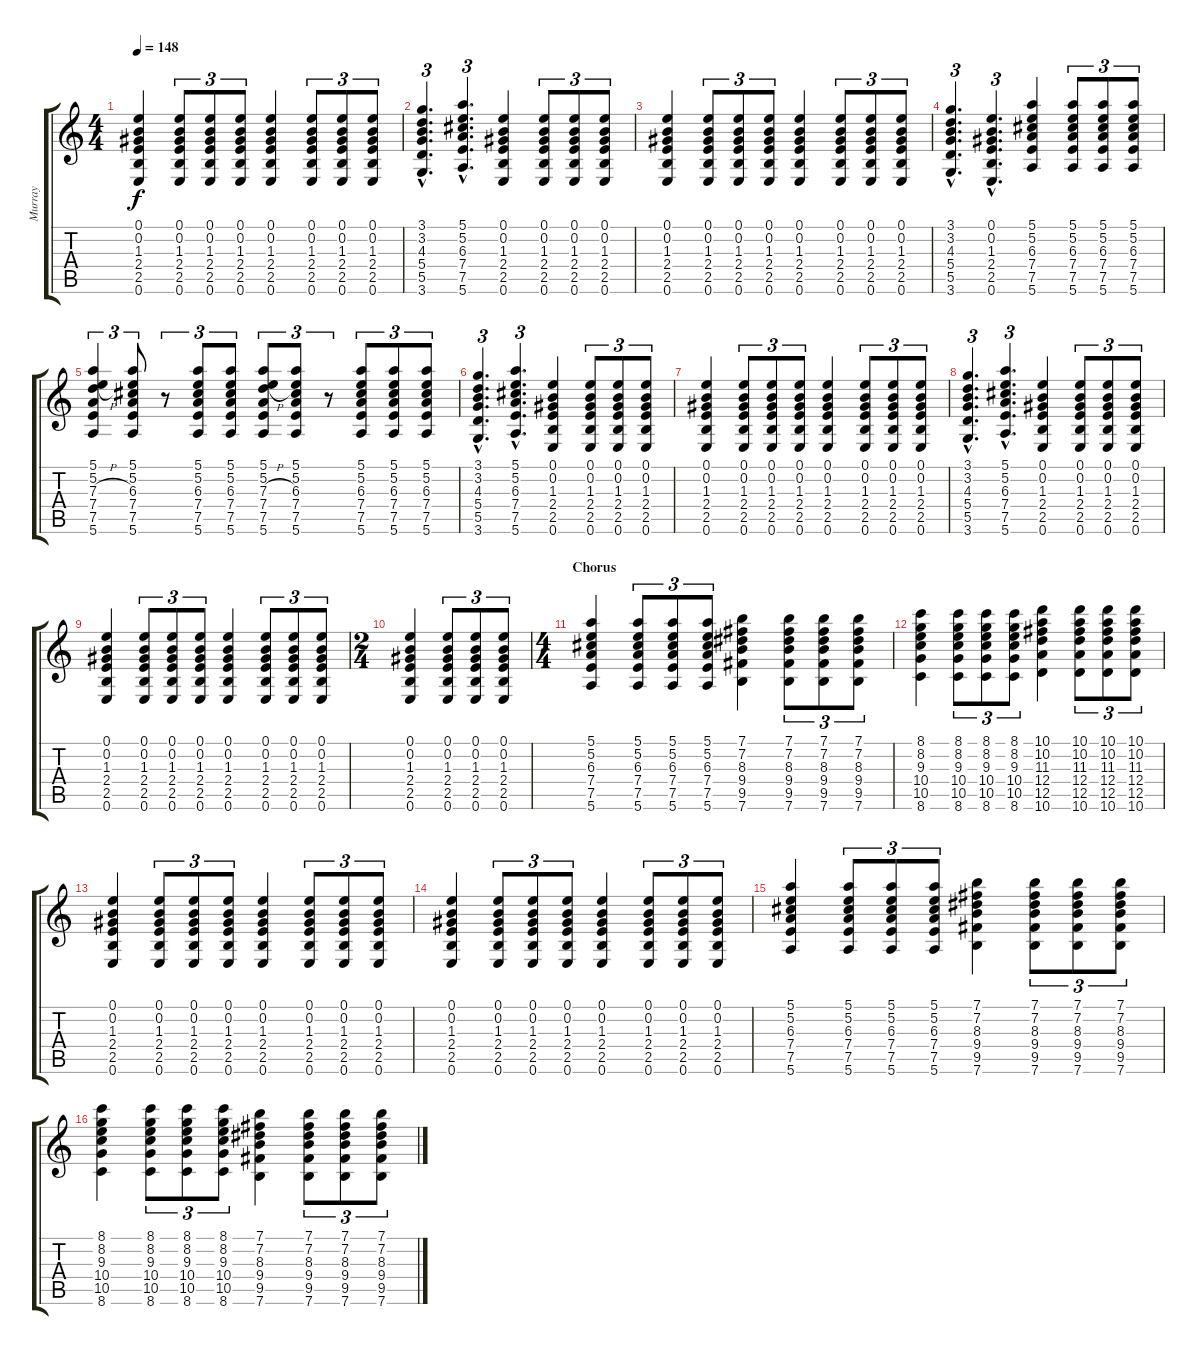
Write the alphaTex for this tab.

\track ("Murray" "Murray") {instrument electricguitarclean}
\staff {score tabs}
\tuning (E4 B3 G3 D3 A2 E2) {hide}
\ts (4 4)
\tempo 148
\clef g2
\ks c
(0.1 0.2 1.3 2.4 2.5 0.6).4{dy f} (0.1 0.2 1.3 2.4 2.5 0.6).8{tu (3 2)} (0.1 0.2 1.3 2.4 2.5 0.6).8{tu (3 2)} (0.1 0.2 1.3 2.4 2.5 0.6).8{tu (3 2)} (0.1 0.2 1.3 2.4 2.5 0.6).4 (0.1 0.2 1.3 2.4 2.5 0.6).8{tu (3 2)} (0.1 0.2 1.3 2.4 2.5 0.6).8{tu (3 2)} (0.1 0.2 1.3 2.4 2.5 0.6).8{tu (3 2)} |
(3.1{hac} 3.2{hac} 4.3{hac} 5.4{hac} 5.5{hac} 3.6{hac}).4{d tu (3 2)} (5.1{hac} 5.2{hac} 6.3{hac} 7.4{hac} 7.5{hac} 5.6{hac}).4{d tu (3 2)} (0.1 0.2 1.3 2.4 2.5 0.6).4 (0.1 0.2 1.3 2.4 2.5 0.6).8{tu (3 2)} (0.1 0.2 1.3 2.4 2.5 0.6).8{tu (3 2)} (0.1 0.2 1.3 2.4 2.5 0.6).8{tu (3 2)} |
(0.1 0.2 1.3 2.4 2.5 0.6).4 (0.1 0.2 1.3 2.4 2.5 0.6).8{tu (3 2)} (0.1 0.2 1.3 2.4 2.5 0.6).8{tu (3 2)} (0.1 0.2 1.3 2.4 2.5 0.6).8{tu (3 2)} (0.1 0.2 1.3 2.4 2.5 0.6).4 (0.1 0.2 1.3 2.4 2.5 0.6).8{tu (3 2)} (0.1 0.2 1.3 2.4 2.5 0.6).8{tu (3 2)} (0.1 0.2 1.3 2.4 2.5 0.6).8{tu (3 2)} |
(3.1{hac} 3.2{hac} 4.3{hac} 5.4{hac} 5.5{hac} 3.6{hac}).4{d tu (3 2)} (0.1{hac} 0.2{hac} 1.3{hac} 2.4{hac} 2.5{hac} 0.6{hac}).4{d tu (3 2)} (5.1 5.2 6.3 7.4 7.5 5.6).4 (5.1 5.2 6.3 7.4 7.5 5.6).8{tu (3 2)} (5.1 5.2 6.3 7.4 7.5 5.6).8{tu (3 2)} (5.1 5.2 6.3 7.4 7.5 5.6).8{tu (3 2)} |
(5.1 5.2 7.3{h} 7.4 7.5 5.6).4{tu (3 2)} (5.1 5.2 6.3 7.4 7.5 5.6).8{tu (3 2)} r.8{tu (3 2)} (5.1 5.2 6.3 7.4 7.5 5.6).8{tu (3 2)} (5.1 5.2 6.3 7.4 7.5 5.6).8{tu (3 2)} (5.1 5.2 7.3{h} 7.4 7.5 5.6).8{tu (3 2)} (5.1 5.2 6.3 7.4 7.5 5.6).8{tu (3 2)} r.8{tu (3 2)} (5.1 5.2 6.3 7.4 7.5 5.6).8{tu (3 2)} (5.1 5.2 6.3 7.4 7.5 5.6).8{tu (3 2)} (5.1 5.2 6.3 7.4 7.5 5.6).8{tu (3 2)} |
(3.1{hac} 3.2{hac} 4.3{hac} 5.4{hac} 5.5{hac} 3.6{hac}).4{d tu (3 2)} (5.1{hac} 5.2{hac} 6.3{hac} 7.4{hac} 7.5{hac} 5.6{hac}).4{d tu (3 2)} (0.1 0.2 1.3 2.4 2.5 0.6).4 (0.1 0.2 1.3 2.4 2.5 0.6).8{tu (3 2)} (0.1 0.2 1.3 2.4 2.5 0.6).8{tu (3 2)} (0.1 0.2 1.3 2.4 2.5 0.6).8{tu (3 2)} |
(0.1 0.2 1.3 2.4 2.5 0.6).4 (0.1 0.2 1.3 2.4 2.5 0.6).8{tu (3 2)} (0.1 0.2 1.3 2.4 2.5 0.6).8{tu (3 2)} (0.1 0.2 1.3 2.4 2.5 0.6).8{tu (3 2)} (0.1 0.2 1.3 2.4 2.5 0.6).4 (0.1 0.2 1.3 2.4 2.5 0.6).8{tu (3 2)} (0.1 0.2 1.3 2.4 2.5 0.6).8{tu (3 2)} (0.1 0.2 1.3 2.4 2.5 0.6).8{tu (3 2)} |
(3.1{hac} 3.2{hac} 4.3{hac} 5.4{hac} 5.5{hac} 3.6{hac}).4{d tu (3 2)} (5.1{hac} 5.2{hac} 6.3{hac} 7.4{hac} 7.5{hac} 5.6{hac}).4{d tu (3 2)} (0.1 0.2 1.3 2.4 2.5 0.6).4 (0.1 0.2 1.3 2.4 2.5 0.6).8{tu (3 2)} (0.1 0.2 1.3 2.4 2.5 0.6).8{tu (3 2)} (0.1 0.2 1.3 2.4 2.5 0.6).8{tu (3 2)} |
(0.1 0.2 1.3 2.4 2.5 0.6).4 (0.1 0.2 1.3 2.4 2.5 0.6).8{tu (3 2)} (0.1 0.2 1.3 2.4 2.5 0.6).8{tu (3 2)} (0.1 0.2 1.3 2.4 2.5 0.6).8{tu (3 2)} (0.1 0.2 1.3 2.4 2.5 0.6).4 (0.1 0.2 1.3 2.4 2.5 0.6).8{tu (3 2)} (0.1 0.2 1.3 2.4 2.5 0.6).8{tu (3 2)} (0.1 0.2 1.3 2.4 2.5 0.6).8{tu (3 2)} |
\ts (2 4)
(0.1 0.2 1.3 2.4 2.5 0.6).4 (0.1 0.2 1.3 2.4 2.5 0.6).8{tu (3 2)} (0.1 0.2 1.3 2.4 2.5 0.6).8{tu (3 2)} (0.1 0.2 1.3 2.4 2.5 0.6).8{tu (3 2)} |
\ts (4 4)
\section ("" "Chorus")
(5.1 5.2 6.3 7.4 7.5 5.6).4 (5.1 5.2 6.3 7.4 7.5 5.6).8{tu (3 2)} (5.1 5.2 6.3 7.4 7.5 5.6).8{tu (3 2)} (5.1 5.2 6.3 7.4 7.5 5.6).8{tu (3 2)} (7.1 7.2 8.3 9.4 9.5 7.6).4 (7.1 7.2 8.3 9.4 9.5 7.6).8{tu (3 2)} (7.1 7.2 8.3 9.4 9.5 7.6).8{tu (3 2)} (7.1 7.2 8.3 9.4 9.5 7.6).8{tu (3 2)} |
(8.1 8.2 9.3 10.4 10.5 8.6).4 (8.1 8.2 9.3 10.4 10.5 8.6).8{tu (3 2)} (8.1 8.2 9.3 10.4 10.5 8.6).8{tu (3 2)} (8.1 8.2 9.3 10.4 10.5 8.6).8{tu (3 2)} (10.1 10.2 11.3 12.4 12.5 10.6).4 (10.1 10.2 11.3 12.4 12.5 10.6).8{tu (3 2)} (10.1 10.2 11.3 12.4 12.5 10.6).8{tu (3 2)} (10.1 10.2 11.3 12.4 12.5 10.6).8{tu (3 2)} |
(0.1 0.2 1.3 2.4 2.5 0.6).4 (0.1 0.2 1.3 2.4 2.5 0.6).8{tu (3 2)} (0.1 0.2 1.3 2.4 2.5 0.6).8{tu (3 2)} (0.1 0.2 1.3 2.4 2.5 0.6).8{tu (3 2)} (0.1 0.2 1.3 2.4 2.5 0.6).4 (0.1 0.2 1.3 2.4 2.5 0.6).8{tu (3 2)} (0.1 0.2 1.3 2.4 2.5 0.6).8{tu (3 2)} (0.1 0.2 1.3 2.4 2.5 0.6).8{tu (3 2)} |
(0.1 0.2 1.3 2.4 2.5 0.6).4 (0.1 0.2 1.3 2.4 2.5 0.6).8{tu (3 2)} (0.1 0.2 1.3 2.4 2.5 0.6).8{tu (3 2)} (0.1 0.2 1.3 2.4 2.5 0.6).8{tu (3 2)} (0.1 0.2 1.3 2.4 2.5 0.6).4 (0.1 0.2 1.3 2.4 2.5 0.6).8{tu (3 2)} (0.1 0.2 1.3 2.4 2.5 0.6).8{tu (3 2)} (0.1 0.2 1.3 2.4 2.5 0.6).8{tu (3 2)} |
(5.1 5.2 6.3 7.4 7.5 5.6).4 (5.1 5.2 6.3 7.4 7.5 5.6).8{tu (3 2)} (5.1 5.2 6.3 7.4 7.5 5.6).8{tu (3 2)} (5.1 5.2 6.3 7.4 7.5 5.6).8{tu (3 2)} (7.1 7.2 8.3 9.4 9.5 7.6).4 (7.1 7.2 8.3 9.4 9.5 7.6).8{tu (3 2)} (7.1 7.2 8.3 9.4 9.5 7.6).8{tu (3 2)} (7.1 7.2 8.3 9.4 9.5 7.6).8{tu (3 2)} |
(8.1 8.2 9.3 10.4 10.5 8.6).4 (8.1 8.2 9.3 10.4 10.5 8.6).8{tu (3 2)} (8.1 8.2 9.3 10.4 10.5 8.6).8{tu (3 2)} (8.1 8.2 9.3 10.4 10.5 8.6).8{tu (3 2)} (7.1 7.2 8.3 9.4 9.5 7.6).4 (7.1 7.2 8.3 9.4 9.5 7.6).8{tu (3 2)} (7.1 7.2 8.3 9.4 9.5 7.6).8{tu (3 2)} (7.1 7.2 8.3 9.4 9.5 7.6).8{tu (3 2)}
